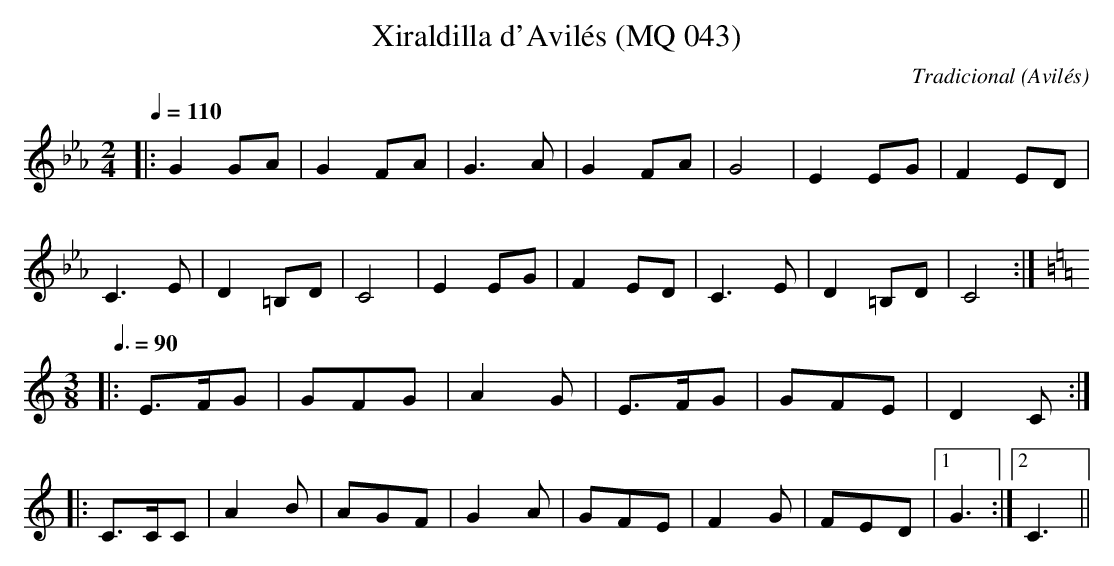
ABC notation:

X:1
T:Xiraldilla d'Avilés (MQ 043)
C:Tradicional
O:Avilés
M:2/4
L:1/8
Q:1/4=110
K:Cm
|: G2 GA|G2 FA|G3 A|G2 FA|G4|E2 EG|F2 ED|
C3 E|D2 =B,D|C4|E2 EG|F2 ED|C3E|D2 =B,D|C4 :|
[M:3/8]
[K:C]
[Q:3/8=90]
|: E>FG|GFG|A2 G|E>FG|GFE|D2 C :|
|: C>CC|A2 B|AGF|G2 A|GFE|F2 G|FED|[1 G3 :|[2 C3||
